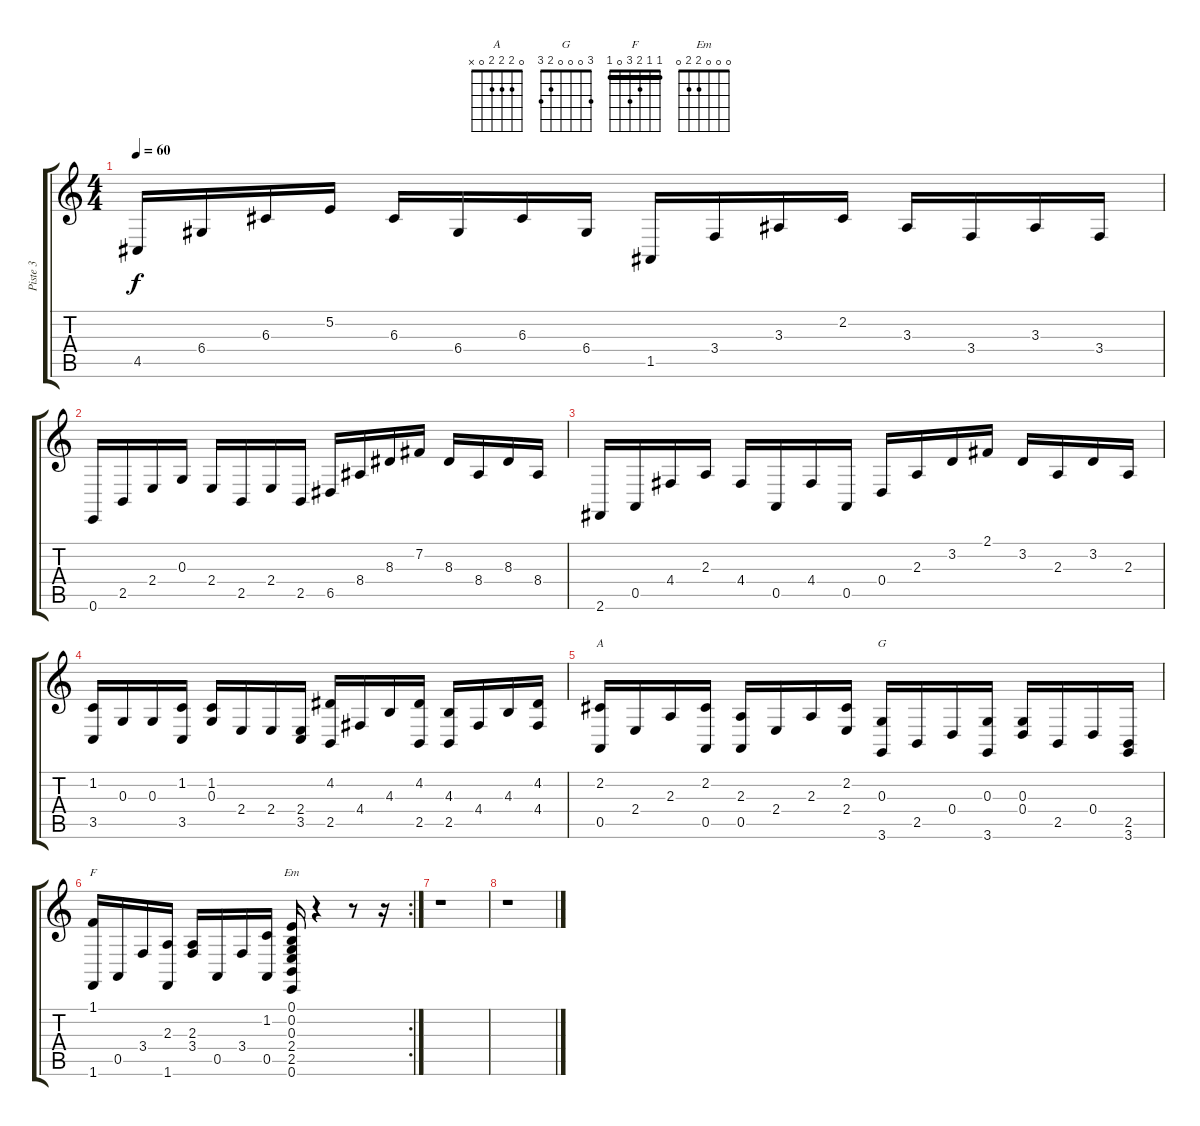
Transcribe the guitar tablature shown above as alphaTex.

\track ("Piste 3" "Piste 3") {instrument acousticgrandpiano}
\staff {score tabs}
\tuning (E4 B3 G3 D3 A2 E2) {hide}
\chord ("A" 0 2 2 2 0 x)
\chord ("G" 3 0 0 0 2 3)
\chord ("F" 1 1 2 3 0 1) {barre 1}
\chord ("Em" 0 0 0 2 2 0)
\ts (4 4)
\tempo 60
\clef g2
\ks c
4.5.16{dy f} 6.4.16 6.3.16 5.2.16 6.3.16 6.4.16 6.3.16 6.4.16 1.5.16 3.4.16 3.3.16 2.2.16 3.3.16 3.4.16 3.3.16 3.4.16 |
0.6.16 2.5.16 2.4.16 0.3.16 2.4.16 2.5.16 2.4.16 2.5.16 6.5.16 8.4.16 8.3.16 7.2.16 8.3.16 8.4.16 8.3.16 8.4.16 |
2.6.16 0.5.16 4.4.16 2.3.16 4.4.16 0.5.16 4.4.16 0.5.16 0.4.16 2.3.16 3.2.16 2.1.16 3.2.16 2.3.16 3.2.16 2.3.16 |
(1.2 3.5).16 0.3.16 0.3.16 (1.2 3.5).16 (1.2 0.3).16 2.4.16 2.4.16 (2.4 3.5).16 (4.2 2.5).16 4.4.16 4.3.16 (4.2 2.5).16 (4.3 2.5).16 4.4.16 4.3.16 (4.2 4.4).16 |
(2.2 0.5).16{ch "A"} 2.4.16 2.3.16 (2.2 0.5).16 (2.3 0.5).16 2.4.16 2.3.16 (2.2 2.4).16 (0.3 3.6).16{ch "G"} 2.5.16 0.4.16 (0.3 3.6).16 (0.3 0.4).16 2.5.16 0.4.16 (2.5 3.6).16 |
\rc 2
(1.1 1.6).16{ch "F"} 0.5.16 3.4.16 (2.3 1.6).16 (2.3 3.4).16 0.5.16 3.4.16 (1.2 0.5).16 (0.1 0.2 0.3 2.4 2.5 0.6).16{ch "Em"} r.4 r.8 r.16 |
r.1 |
r.1
